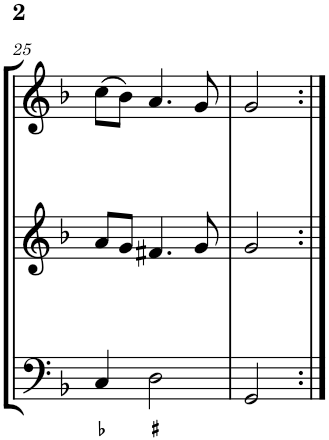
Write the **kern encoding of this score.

**kern	**kern	**kern
*part3	*part2	*part1
*staff3	*staff2	*staff1
*I"Violoncello	*I"Violin 2	*I"Violin 1
*I'Vc	*I'Vln	*I'Vln
!!LO:PB:g=z
*clefF4	*clefG2	*clefG2
*k[b-]	*k[b-]	*k[b-]
*M3/4	*M3/4	*M3/4
=25	=25	=25
4C/	8a/L	(8cc\L
.	8g/J	8b-\J)
2D\	4.f#X/	4.a/
.	8g/	8g/
=26	=26	=26
2GG/	2g/	2g/
=:|!	=:|!	=:|!
*-	*-	*-
